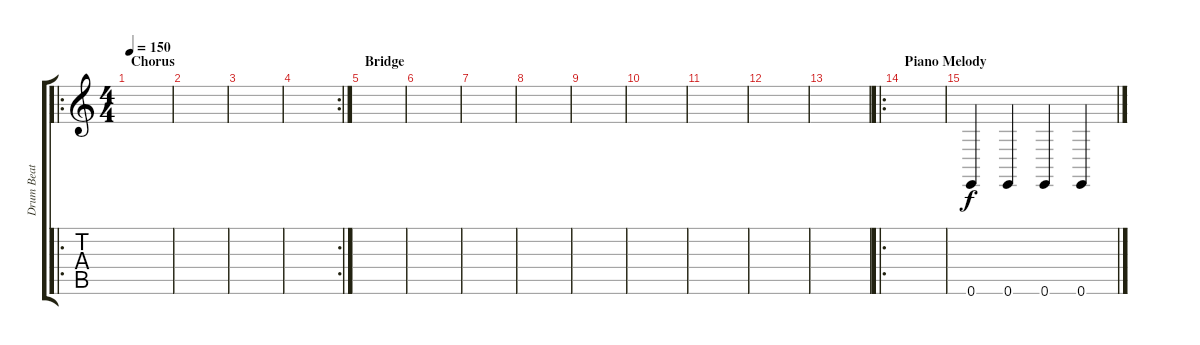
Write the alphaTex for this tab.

\track ("Drum Beat Right" "Drum Beat ") {instrument taikodrum}
\staff {score tabs}
\tuning (E4 B3 G3 D3 A2 E2) {hide}
\ro
\ts (4 4)
\section ("" "Chorus")
\tempo 150
\clef g2
\ks c
|
|
|
\rc 2
|
\section ("" "Bridge")
|
|
|
|
|
|
|
|
|
\ro
\section ("" "Piano Melody")
|
0.6.4 0.6.4 0.6.4 0.6.4
